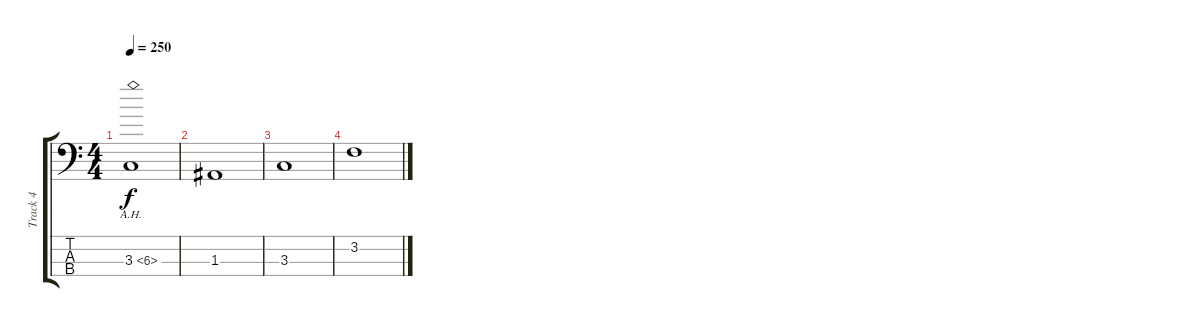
\track ("Track 4" "Track 4") {instrument electricbassfinger}
\staff {score tabs}
\tuning (G2 D2 A1 E1) {hide}
\ts (4 4)
\tempo 250
\clef f4
\ks c
3.3{ah 3}.1{dy f} |
1.3.1 |
3.3.1 |
3.2.1
